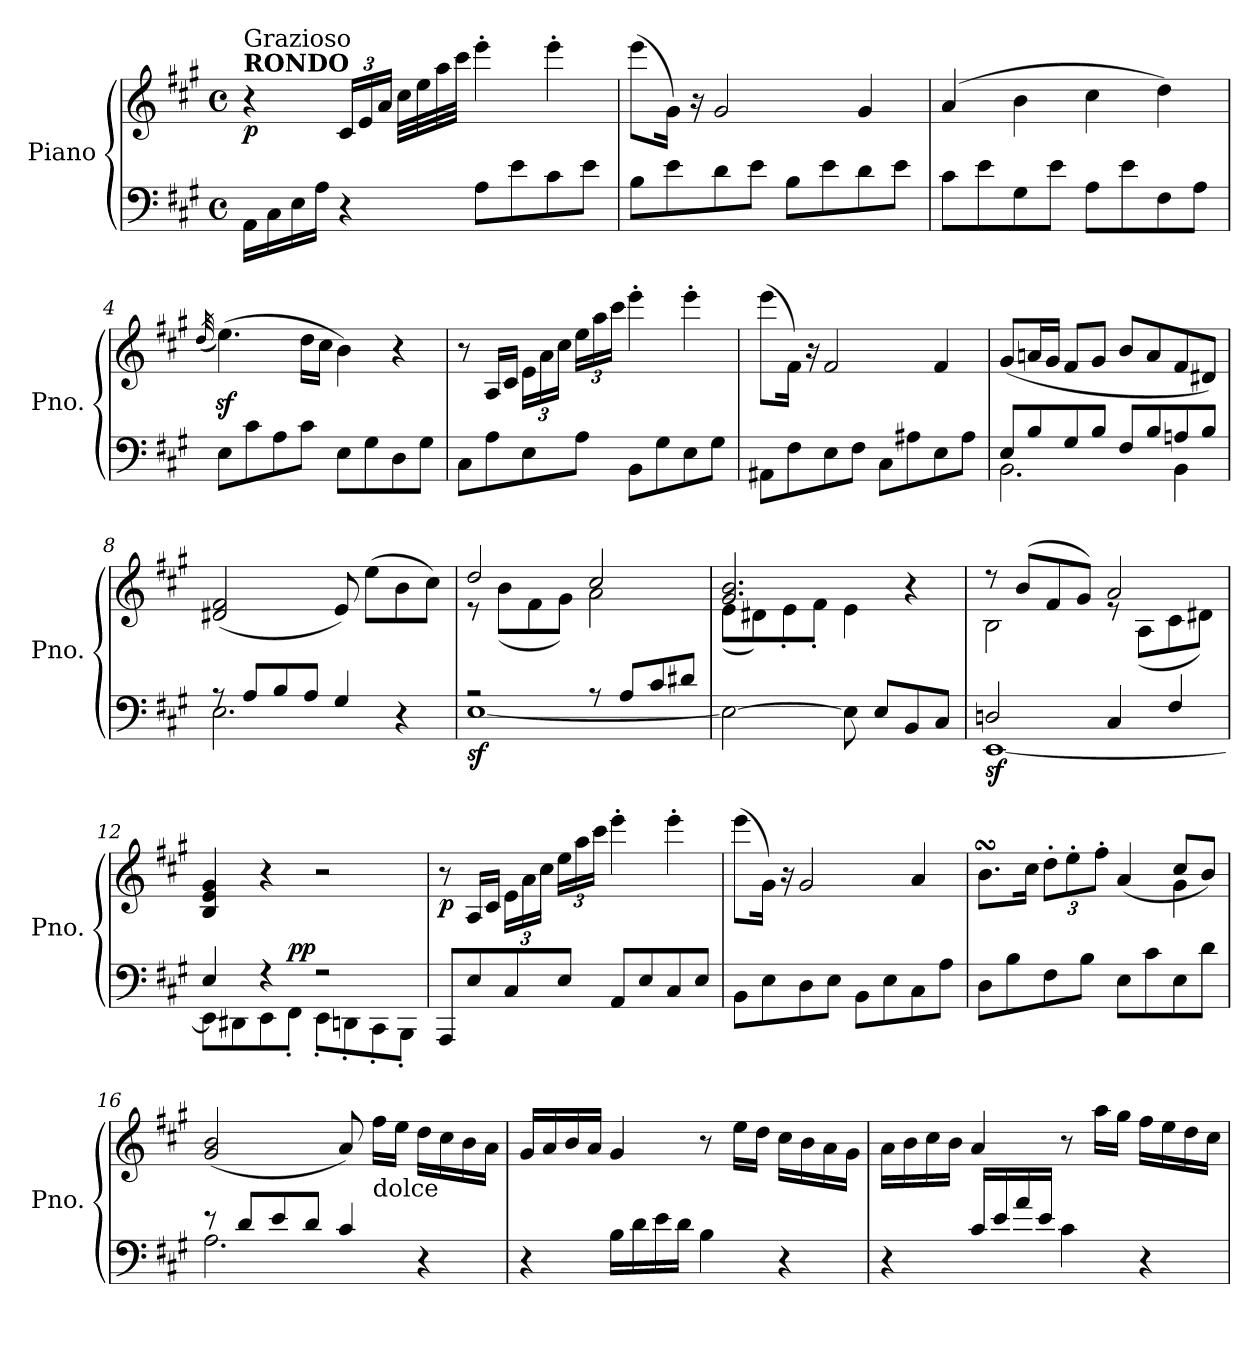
**kern	**kern	**dynam
*part1	*part1	*part1
*staff2	*staff1	*staff1/2
*I"Piano	*	*
*I'Pno.	*	*
*clefF4	*clefG2	*
*k[f#c#g#]	*k[f#c#g#]	*
*A:	*A:	*
*M4/4	*M4/4	*
*met(c)	*met(c)	*
=1	=1	=1
!	!LO:TX:a:B:t=RONDO	!
!	!LO:TX:a:t=Grazioso	!
!	!	!LO:DY:b
16AA\LL	4r	p
16C#\	.	.
16E\	.	.
16A\JJ	.	.
*	*Xbrackettup	*
4r	24c#/LL	.
.	24e/	.
.	24a/JJ	.
.	32cc#\LLL	.
.	32ee\	.
.	32aa\	.
.	32ccc#\JJJ	.
8A\L	4eee'\	.
8e\	.	.
8c#\	4eee'\	.
8e\J	.	.
=2	=2	=2
8B\L	(>8eee\L	.
8e\	16g#\Jk)	.
.	16r	.
8d\	2g#/	.
8e\J	.	.
8B\L	.	.
8e\	.	.
8d\	4g#/	.
8e\J	.	.
=3	=3	=3
8c#\L	(>4a/	.
8e\	.	.
8G#\	4b\	.
8e\J	.	.
8A\L	4cc#\	.
8e\	.	.
8F#\	4dd\)	.
8A\J	.	.
!!LO:LB:g=z
=4	=4	=4
.	(<32qdd/	.
8E\L	(>4.eez<\)	.
8c#\	.	.
8A\	.	.
8c#\J	16dd\LL	.
.	16cc#\JJ	.
8E\L	4b\)	.
8G#\	.	.
8D\	4r	.
8G#\J	.	.
=5	=5	=5
8C#\L	8r	.
8A\	16A/LL	.
.	16c#/JJ	.
8E\	24e\LL	.
.	24a\	.
.	24cc#\JJ	.
8A\J	24ee\LL	.
.	24aa\	.
.	24ccc#\JJ	.
8BB\L	4eee'\	.
8G#\	.	.
8E\	4eee'\	.
8G#\J	.	.
=6	=6	=6
8AA#X\L	(>8eee\L	.
8F#\	16f#\Jk)	.
.	16r	.
8E\	2f#/	.
8F#\J	.	.
8C#\L	.	.
8A#X\	.	.
8E\	4f#/	.
8A#\J	.	.
=7	=7	=7
*^	*	*
8E/L	2.BB\	(<8g#/L	.
8B/	.	16an/L	.
.	.	16g#/JJ	.
8G#/	.	8f#/L	.
8B/J	.	8g#/J	.
8F#/L	.	8b/L	.
8B/	.	8a/	.
8An/	4BB\	8f#/	.
8B/J	.	8d#X/J)	.
!!LO:LB:g=z
=8	=8	=8	=8
8rA	2.E\	(<2d#X/ 2f#/	.
8A/L	.	.	.
8B/	.	.	.
8A/J	.	.	.
4G#/	.	8e/)	.
.	.	(>8ee\L	.
4r	4ryy	8b\	.
.	.	8cc#\J)	.
=9	=9	=9	=9
*	*	*^	*
!	!	!	!	!LO:DY:b=2
2rA	[1E	2dd/	8re	sf
.	.	.	(<8b\L	.
.	.	.	8f#\	.
.	.	.	8g#\J)	.
8rA	.	2cc#/	2a\	.
8A/L	.	.	.	.
8c#/	.	.	.	.
8d#X/J	.	.	.	.
=10	=10	=10	=10	=10
2ryy	2E\_	2.g#/ 2.b/	(<8e\L	.
.	.	.	8d#X\)	.
.	.	.	8e'\	.
.	.	.	8f#'\J	.
8ryy	8E\]	.	4e\	.
8E/L	4.ryy	.	.	.
8BB/	.	4r	4ryy	.
8C#/J	.	.	.	.
=11	=11	=11	=11	=11
!	!	!	!	!LO:DY:b=2
2Dn/	[1EE	8r	2B\	sf
.	.	(>8b/L	.	.
.	.	8f#/	.	.
.	.	8g#/J)	.	.
4C#/	.	2a/	8re	.
.	.	.	(<8A\L	.
4F#/	.	.	8c#\	.
.	.	.	8d#X\J)	.
*	*	*v	*v	*
!!LO:LB:g=z
=12	=12	=12	=12
4E/	8EE\L]	4B/ 4e/ 4g#/	.
.	8DD#X\	.	.
4rF	8EE\	4r	.
!	!	!	!LO:DY:a=2
.	8FF#'\J	.	pp
2rF	8EE'\L	2r	.
.	8DDn'\	.	.
.	8CC#'\	.	.
.	8BBB'\J	.	.
=13	=13	=13	=13
!	!	!	!LO:DY:b
*v	*v	*	*
8AAA/L	8r	p
8E/	16A/LL	.
.	16c#/JJ	.
8C#/	24e\LL	.
.	24a\	.
.	24cc#\JJ	.
8E/J	24ee\LL	.
.	24aa\	.
.	24ccc#\JJ	.
8AA/L	4eee'\	.
8E/	.	.
8C#/	4eee'\	.
8E/J	.	.
=14	=14	=14
8BB\L	(>8eee\L	.
8E\	16g#\Jk)	.
.	16r	.
8D\	2g#/	.
8E\J	.	.
8BB\L	.	.
8E\	.	.
8C#\	4a/	.
8A\J	.	.
!!LO:LB:g=z
=15	=15	=15
*	*^	*
8D\L	8.bsSSS\L	2.ryy	.
8B\	.	.	.
.	16cc#\Jk	.	.
8F#\	12dd'\L	.	.
.	12ee'\	.	.
8B\J	.	.	.
.	12ff#'\J	.	.
8E\L	(>4a/	.	.
8c#\	.	.	.
8E\	8cc#/L	4g#\	.
8d\J	8b/J)	.	.
*	*v	*v	*
=16	=16	=16
*^	*	*
8re	2.A\	(<2g#/ 2b/	.
8d/L	.	.	.
8e/	.	.	.
8d/J	.	.	.
4c#/	.	8a/)	.
!	!	!LO:TX:b:t=dolce	!
.	.	16ff#\LL	.
.	.	16ee\JJ	.
4r	4ryy	16dd\LL	.
.	.	16cc#\	.
.	.	16b\	.
.	.	16a\JJ	.
*v	*v	*	*
=17	=17	=17
4r	16g#/LL	.
.	16a/	.
.	16b/	.
.	16a/JJ	.
16B\LL	4g#/	.
16d\	.	.
16e\	.	.
16d\JJ	.	.
4B\	8r	.
.	16ee\LL	.
.	16dd\JJ	.
4r	16cc#\LL	.
.	16b\	.
.	16a\	.
.	16g#\JJ	.
!!LO:PB:g=z
=18	=18	=18
4r	16a\LL	.
.	16b\	.
.	16cc#\	.
.	16b\JJ	.
16c#/LL	4a/	.
16e/	.	.
16a/	.	.
16e/JJ	.	.
4c#\	8r	.
.	16aa\LL	.
.	16gg#\JJ	.
4r	16ff#\LL	.
.	16ee\	.
.	16dd\	.
.	16cc#\JJ	.
=	=	=
*-	*-	*-
